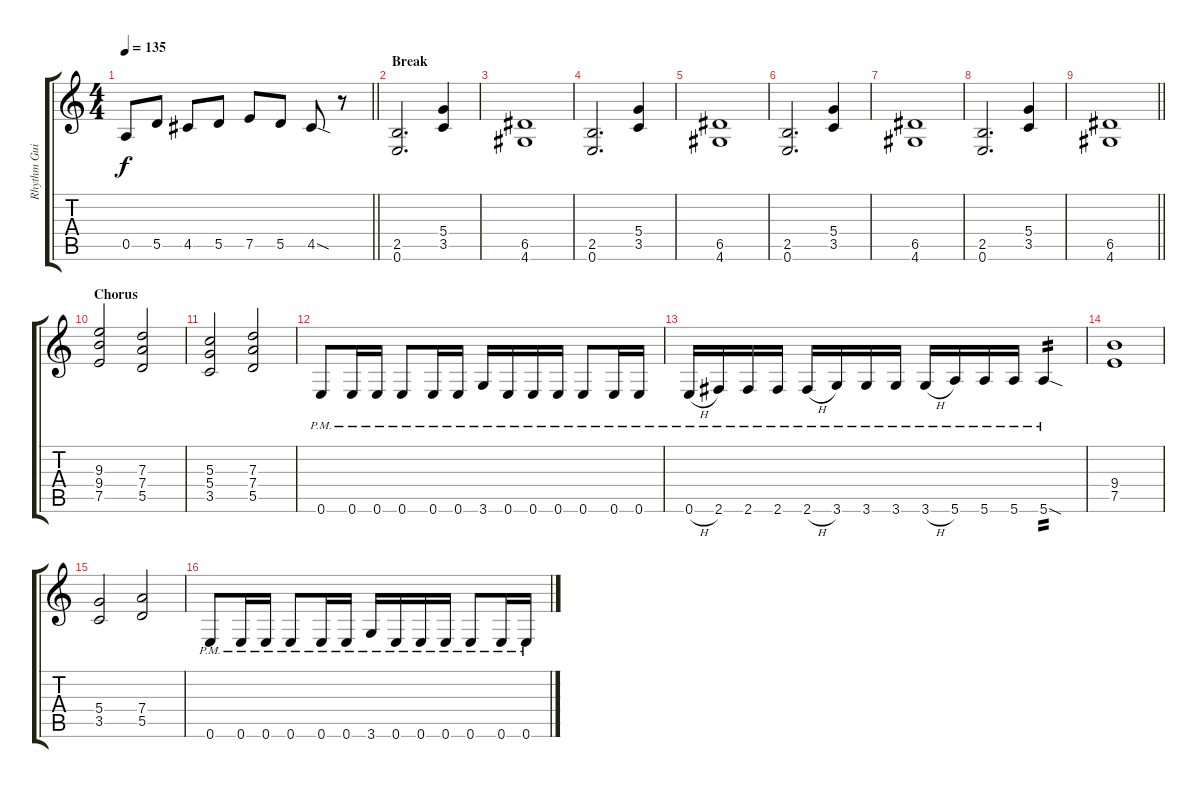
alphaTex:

\track ("Rhythm Guitar L" "Rhythm Gui") {instrument distortionguitar}
\staff {score tabs}
\tuning (E4 B3 G3 D3 A2 E2) {hide}
\ts (4 4)
\tempo 135
\clef g2
\barLineRight lightlight
\ks c
0.5.8{dy f} 5.5.8 4.5.8 5.5.8 7.5.8 5.5.8 4.5{sod}.8 r.8 |
\section ("" "Break")
(2.5 0.6).2{d} (5.4 3.5).4 |
(6.5 4.6).1 |
(2.5 0.6).2{d} (5.4 3.5).4 |
(6.5 4.6).1 |
(2.5 0.6).2{d} (5.4 3.5).4 |
(6.5 4.6).1 |
(2.5 0.6).2{d} (5.4 3.5).4 |
\barLineRight lightlight
(6.5 4.6).1 |
\section ("" "Chorus")
(9.3 9.4 7.5).2 (7.3 7.4 5.5).2 |
(5.3 5.4 3.5).2 (7.3 7.4 5.5).2 |
0.6{pm}.8 0.6{pm}.16 0.6{pm}.16 0.6{pm}.8 0.6{pm}.16 0.6{pm}.16 3.6{pm}.16 0.6{pm}.16 0.6{pm}.16 0.6{pm}.16 0.6{pm}.8 0.6{pm}.16 0.6{pm}.16 |
0.6{h pm}.16 2.6{pm}.16 2.6{pm}.16 2.6{pm}.16 2.6{h pm}.16 3.6{pm}.16 3.6{pm}.16 3.6{pm}.16 3.6{h pm}.16 5.6{pm}.16 5.6{pm}.16 5.6{pm}.16 5.6{sod pm}.4{tp 2} |
(9.4 7.5).1 |
(5.4 3.5).2 (7.4 5.5).2 |
0.6{pm}.8 0.6{pm}.16 0.6{pm}.16 0.6{pm}.8 0.6{pm}.16 0.6{pm}.16 3.6{pm}.16 0.6{pm}.16 0.6{pm}.16 0.6{pm}.16 0.6{pm}.8 0.6{pm}.16 0.6{pm}.16
